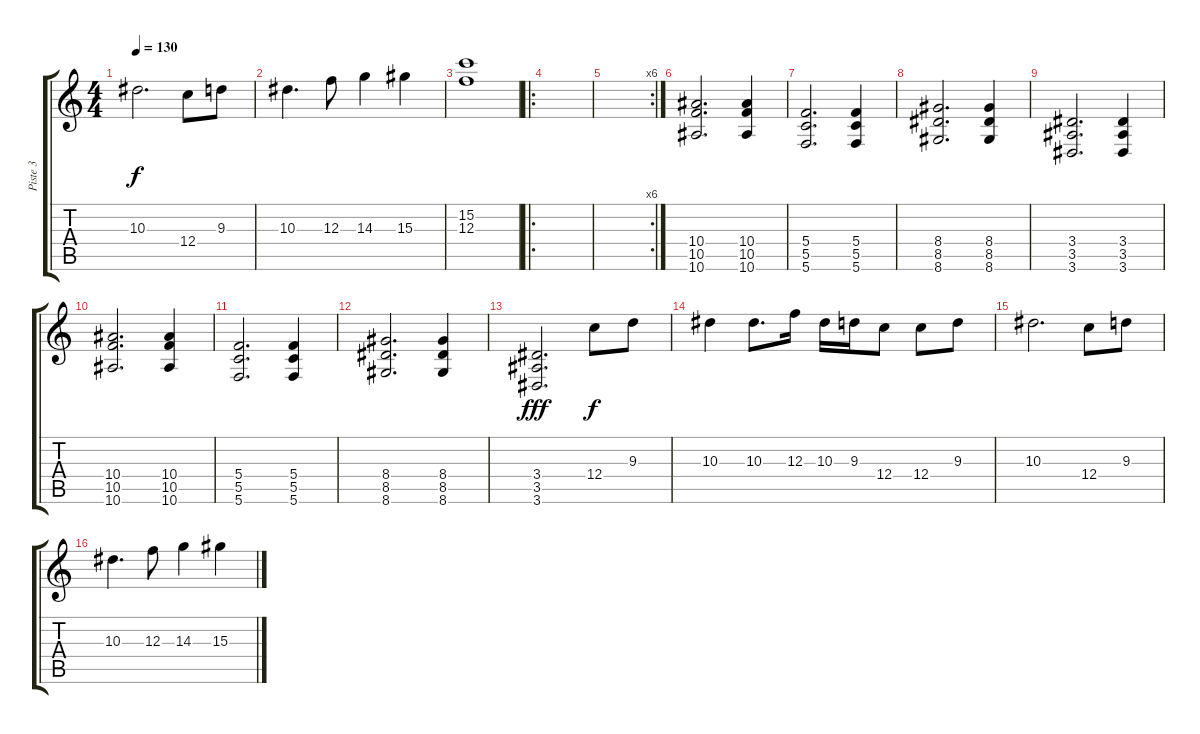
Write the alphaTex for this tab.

\track ("Piste 3" "Piste 3") {instrument overdrivenguitar}
\staff {score tabs}
\tuning (D4 A3 F3 C3 G2 C2) {hide}
\ts (4 4)
\tempo 130
\clef g2
\ks c
10.3.2{d dy f} 12.4.8 9.3.8 |
10.3.4{d} 12.3.8 14.3.4 15.3.4 |
(15.2 12.3).1 |
\ro
|
\rc 6
|
(10.4 10.5 10.6).2{d} (10.4 10.5 10.6).4 |
(5.4 5.5 5.6).2{d} (5.4 5.5 5.6).4 |
(8.4 8.5 8.6).2{d} (8.4 8.5 8.6).4 |
(3.4 3.5 3.6).2{d} (3.4 3.5 3.6).4 |
(10.4 10.5 10.6).2{d} (10.4 10.5 10.6).4 |
(5.4 5.5 5.6).2{d} (5.4 5.5 5.6).4 |
(8.4 8.5 8.6).2{d} (8.4 8.5 8.6).4 |
(3.4 3.5 3.6).2{d dy fff} 12.4.8{dy f} 9.3.8 |
10.3.4 10.3.8{d} 12.3.16 10.3.16 9.3.16 12.4.8 12.4.8 9.3.8 |
10.3.2{d} 12.4.8 9.3.8 |
10.3.4{d} 12.3.8 14.3.4 15.3.4
